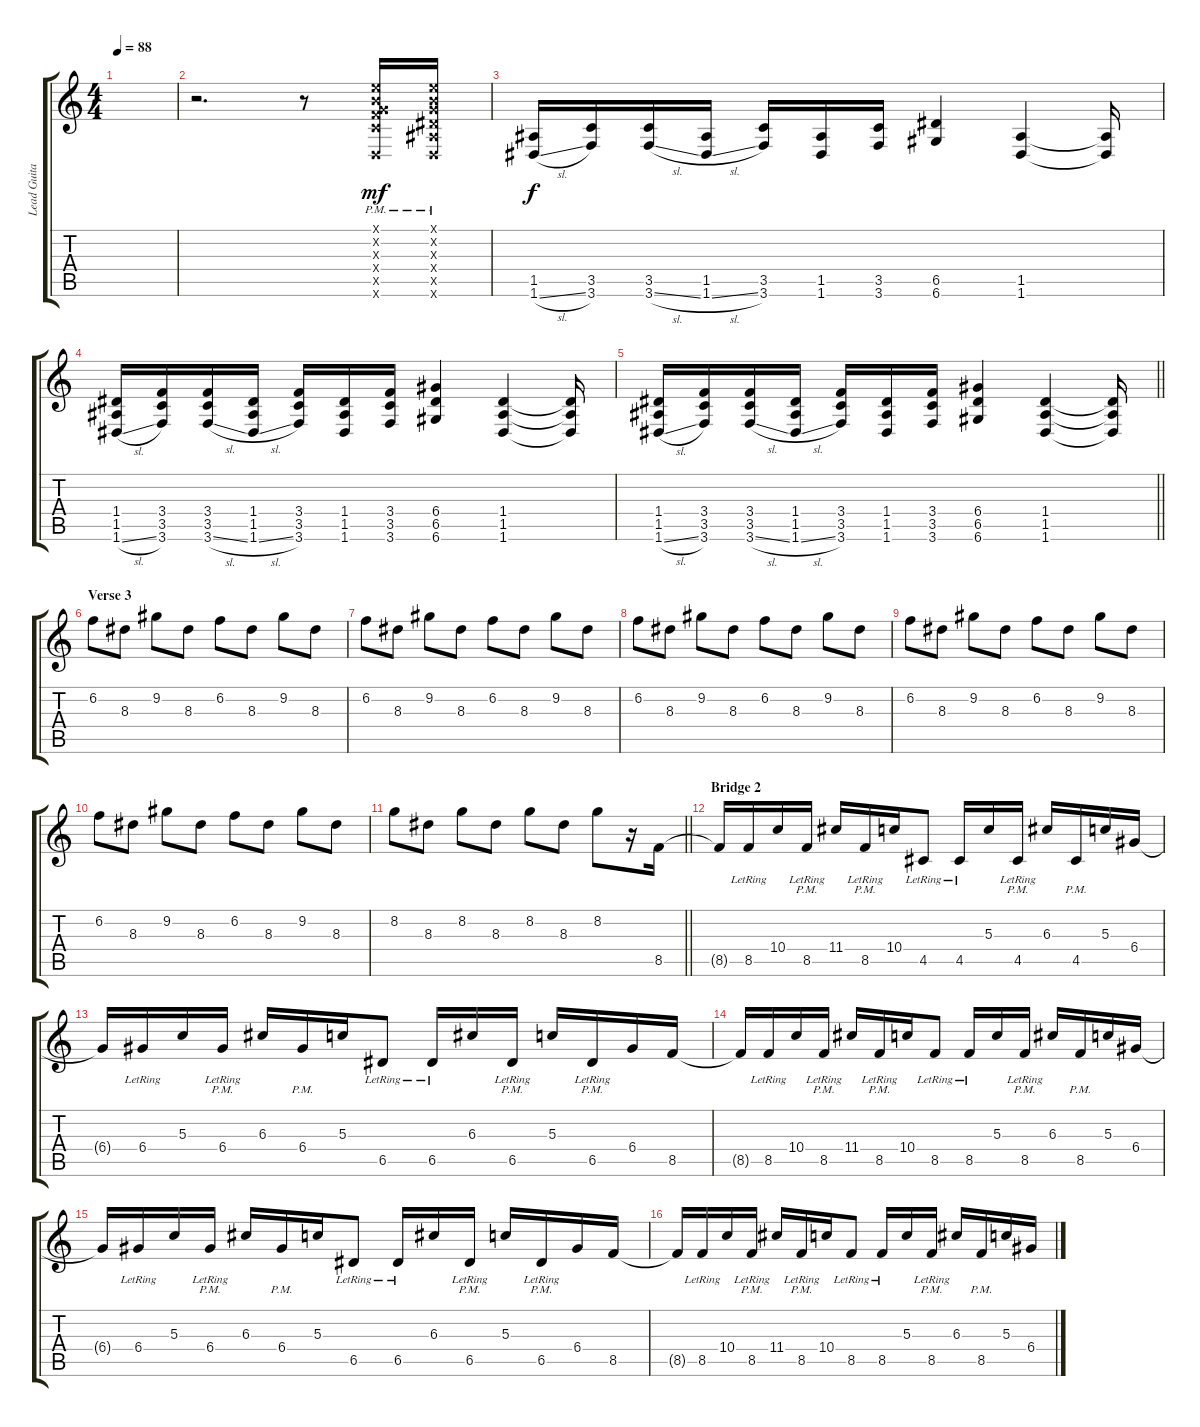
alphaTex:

\track ("Lead Guitar" "Lead Guita") {instrument distortionguitar}
\staff {score tabs}
\tuning (E4 B3 G3 D3 A2 D2) {hide}
\ts (4 4)
\tempo 88
\clef g2
\ks c
|
r.2{d} r.8 (0.1{x} 0.2{x} 0.3{x} 3.4{x} 3.5{pm x} 0.6{x}).16{dy mf} (0.1{x} 0.2{x} 0.3{x} 1.4{x} 1.5{pm x} 0.6{x}).16 |
(1.5 1.6{sl}).16{dy f} (3.5 3.6).16 (3.5 3.6{sl}).16 (1.5 1.6{sl}).16 (3.5 3.6).16 (1.5 1.6).16 (3.5 3.6).16 (6.5 6.6).4 (1.5 1.6).4 (1.5{t} 1.6{t}).16 |
(1.4 1.5 1.6{sl}).16 (3.4 3.5 3.6).16 (3.4 3.5 3.6{sl}).16 (1.4 1.5 1.6{sl}).16 (3.4 3.5 3.6).16 (1.4 1.5 1.6).16 (3.4 3.5 3.6).16 (6.4 6.5 6.6).4 (1.4 1.5 1.6).4 (1.4{t} 1.5{t} 1.6{t}).16 |
\barLineRight lightlight
(1.4 1.5 1.6{sl}).16 (3.4 3.5 3.6).16 (3.4 3.5 3.6{sl}).16 (1.4 1.5 1.6{sl}).16 (3.4 3.5 3.6).16 (1.4 1.5 1.6).16 (3.4 3.5 3.6).16 (6.4 6.5 6.6).4 (1.4 1.5 1.6).4 (1.4{t} 1.5{t} 1.6{t}).16 |
\section ("" "Verse 3")
6.2.8 8.3.8 9.2.8 8.3.8 6.2.8 8.3.8 9.2.8 8.3.8 |
6.2.8 8.3.8 9.2.8 8.3.8 6.2.8 8.3.8 9.2.8 8.3.8 |
6.2.8 8.3.8 9.2.8 8.3.8 6.2.8 8.3.8 9.2.8 8.3.8 |
6.2.8 8.3.8 9.2.8 8.3.8 6.2.8 8.3.8 9.2.8 8.3.8 |
6.2.8 8.3.8 9.2.8 8.3.8 6.2.8 8.3.8 9.2.8 8.3.8 |
\barLineRight lightlight
8.2.8 8.3.8 8.2.8 8.3.8 8.2.8 8.3.8 8.2.8 r.16 8.5.16{volume 13} |
\section ("" "Bridge 2")
8.5{t}.16 8.5{lr}.16 10.4.16 8.5{pm lr}.16 11.4.16 8.5{pm lr}.16 10.4.16 4.5{lr}.8 4.5{lr}.16 5.3.16 4.5{pm lr}.16 6.3.16 4.5{pm}.16 5.3.16 6.4.16 |
6.4{t}.16 6.4{lr}.16 5.3.16 6.4{pm lr}.16 6.3.16 6.4{pm}.16 5.3.16 6.5{lr}.8 6.5{lr}.16 6.3.16 6.5{pm lr}.16 5.3.16 6.5{pm lr}.16 6.4.16 8.5.16 |
8.5{t}.16 8.5{lr}.16 10.4.16 8.5{pm lr}.16 11.4.16 8.5{pm lr}.16 10.4.16 8.5{lr}.8 8.5{lr}.16 5.3.16 8.5{pm lr}.16 6.3.16 8.5{pm}.16 5.3.16 6.4.16 |
6.4{t}.16 6.4{lr}.16 5.3.16 6.4{pm lr}.16 6.3.16 6.4{pm}.16 5.3.16 6.5{lr}.8 6.5{lr}.16 6.3.16 6.5{pm lr}.16 5.3.16 6.5{pm lr}.16 6.4.16 8.5.16 |
8.5{t}.16 8.5{lr}.16 10.4.16 8.5{pm lr}.16 11.4.16 8.5{pm lr}.16 10.4.16 8.5{lr}.8 8.5{lr}.16 5.3.16 8.5{pm lr}.16 6.3.16 8.5{pm}.16 5.3.16 6.4.16
